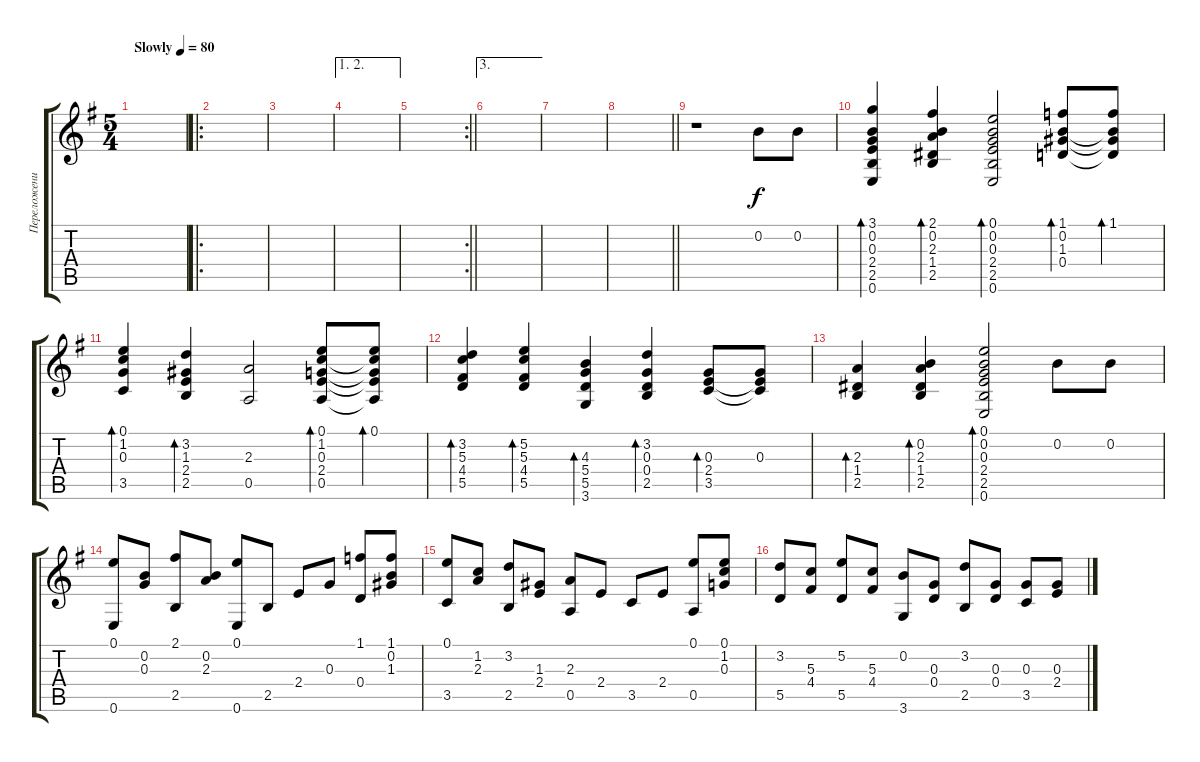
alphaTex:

\track ("Переложение для гитары" "Переложени") {instrument acousticguitarnylon}
\staff {score tabs}
\tuning (E4 B3 G3 D3 A2 E2) {hide}
\ts (5 4)
\tempo (80 "Slowly")
\clef g2
\ks eminor
|
\ro
|
|
\ae (1 2)
|
\rc 2
\barLineRight lightlight
|
\ae 3
|
|
\barLineRight lightlight
|
r.1 0.2.8 0.2.8 |
(3.1 0.2 0.3 2.4 2.5 0.6).4{bd 480} (2.1 0.2 2.3 1.4 2.5).4{bd 480} (0.1 0.2 0.3 2.4 2.5 0.6).2{bd 480} (1.1 0.2 1.3 0.4).8{bd 480} (1.1 0.2{t} 1.3{t} 0.4{t}).8{bd 480} |
(0.1 1.2 0.3 3.5).4{bd 480} (3.2 1.3 2.4 2.5).4{bd 480} (2.3 0.5).2 (0.1 1.2 0.3 2.4 0.5).8{bd 480} (0.1 1.2{t} 0.3{t} 2.4{t} 0.5{t}).8{bd 480} |
(3.2 5.3 4.4 5.5).4{bd 480} (5.2 5.3 4.4 5.5).4{bd 480} (4.3 5.4 5.5 3.6).4{bd 480} (3.2 0.3 0.4 2.5).4{bd 480} (0.3 2.4 3.5).8{bd 480} (0.3 2.4{t} 3.5{t}).8 |
(2.3 1.4 2.5).4{bd 480} (0.2 2.3 1.4 2.5).4{bd 480} (0.1 0.2 0.3 2.4 2.5 0.6).2{bd 480} 0.2.8 0.2.8 |
(0.1 0.6).8 (0.2 0.3).8 (2.1 2.5).8 (0.2 2.3).8 (0.1 0.6).8 2.5.8 2.4.8 0.3.8 (1.1 0.4).8 (1.1 0.2 1.3).8 |
(0.1 3.5).8 (1.2 2.3).8 (3.2 2.5).8 (1.3 2.4).8 (2.3 0.5).8 2.4.8 3.5.8 2.4.8 (0.1 0.5).8 (0.1 1.2 0.3).8 |
(3.2 5.5).8 (5.3 4.4).8 (5.2 5.5).8 (5.3 4.4).8 (0.2 3.6).8 (0.3 0.4).8 (3.2 2.5).8 (0.3 0.4).8 (0.3 3.5).8 (0.3 2.4).8
